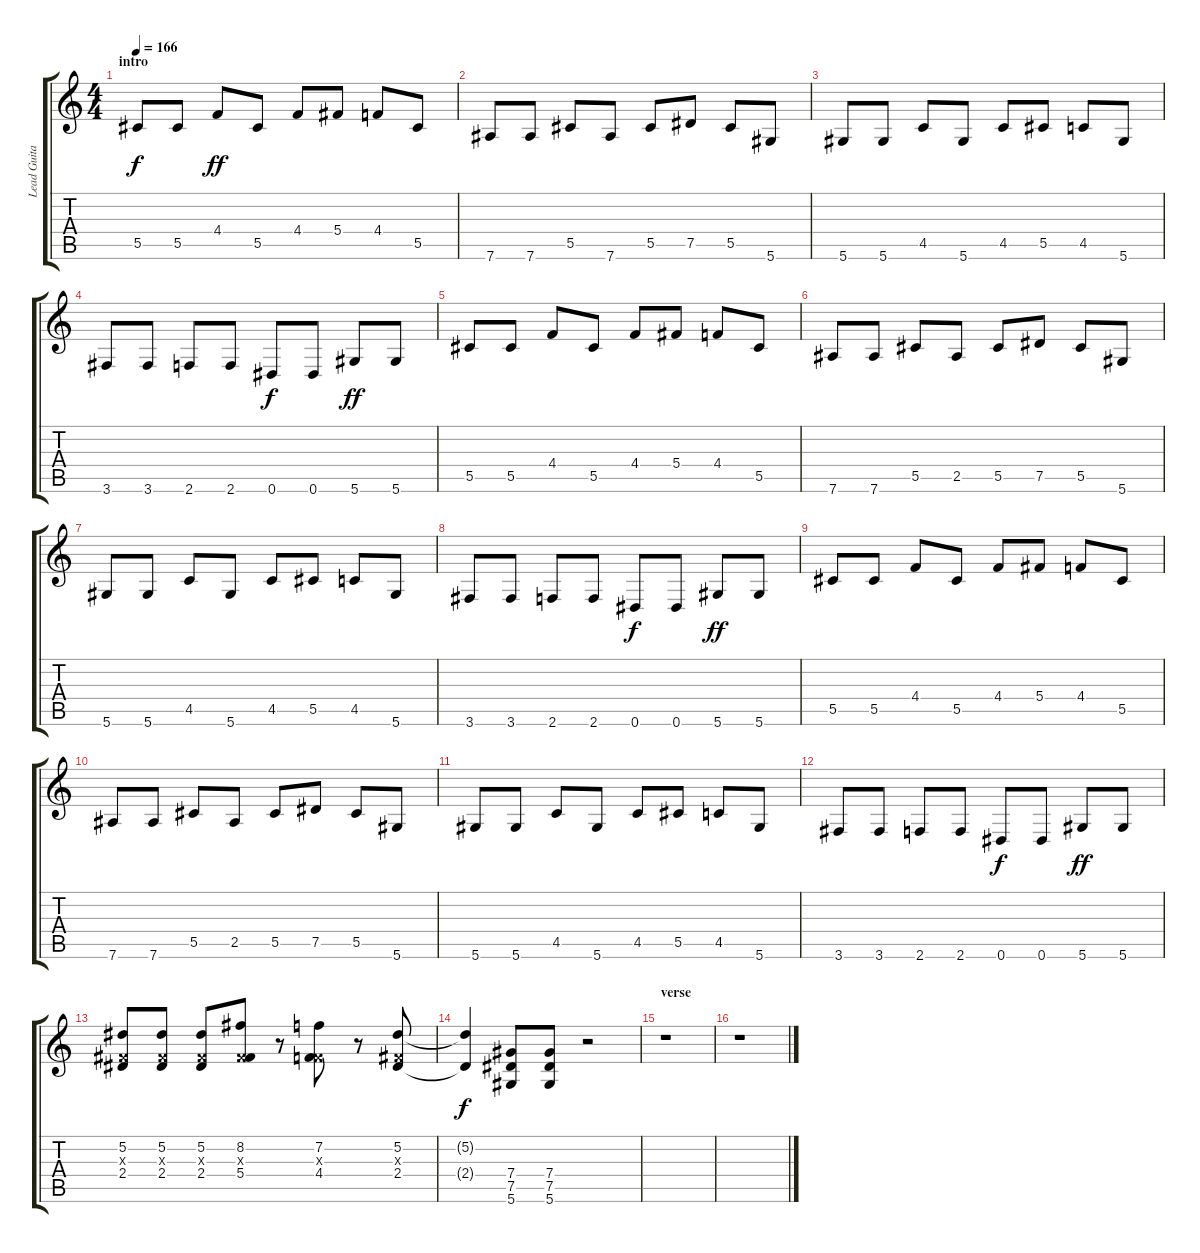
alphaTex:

\track ("Lead Guitar (Vinnie)" "Lead Guita") {instrument distortionguitar}
\staff {score tabs}
\tuning (Eb4 Bb3 Gb3 Db3 Ab2 Eb2) {hide}
\ts (4 4)
\section ("" "intro")
\tempo 166
\clef g2
\ks c
5.5.8{dy f instrument distortionguitar} 5.5.8 4.4.8{dy ff} 5.5.8 4.4.8 5.4.8 4.4.8 5.5.8 |
7.6.8 7.6.8 5.5.8 7.6.8 5.5.8 7.5.8 5.5.8 5.6.8 |
5.6.8 5.6.8 4.5.8 5.6.8 4.5.8 5.5.8 4.5.8 5.6.8 |
3.6.8 3.6.8 2.6.8 2.6.8 0.6.8{dy f} 0.6.8 5.6.8{dy ff} 5.6.8 |
5.5.8 5.5.8 4.4.8 5.5.8 4.4.8 5.4.8 4.4.8 5.5.8 |
7.6.8 7.6.8 5.5.8 2.5.8 5.5.8 7.5.8 5.5.8 5.6.8 |
5.6.8 5.6.8 4.5.8 5.6.8 4.5.8 5.5.8 4.5.8 5.6.8 |
3.6.8 3.6.8 2.6.8 2.6.8 0.6.8{dy f} 0.6.8 5.6.8{dy ff} 5.6.8 |
5.5.8 5.5.8 4.4.8 5.5.8 4.4.8 5.4.8 4.4.8 5.5.8 |
7.6.8 7.6.8 5.5.8 2.5.8 5.5.8 7.5.8 5.5.8 5.6.8 |
5.6.8 5.6.8 4.5.8 5.6.8 4.5.8 5.5.8 4.5.8 5.6.8 |
3.6.8 3.6.8 2.6.8 2.6.8 0.6.8{dy f} 0.6.8 5.6.8{dy ff} 5.6.8 |
(5.2 0.3{x} 2.4).8 (5.2 0.3{x} 2.4).8 (5.2 0.3{x} 2.4).8 (8.2 0.3{x} 5.4).8 r.8 (7.2 0.3{x} 4.4).8 r.8 (5.2 0.3{x} 2.4).8 |
(5.2{t} 2.4{t}).4{dy f} (7.4 7.5 5.6).8 (7.4 7.5 5.6).8 r.2 |
\section ("" "verse")
r.1 |
r.1
